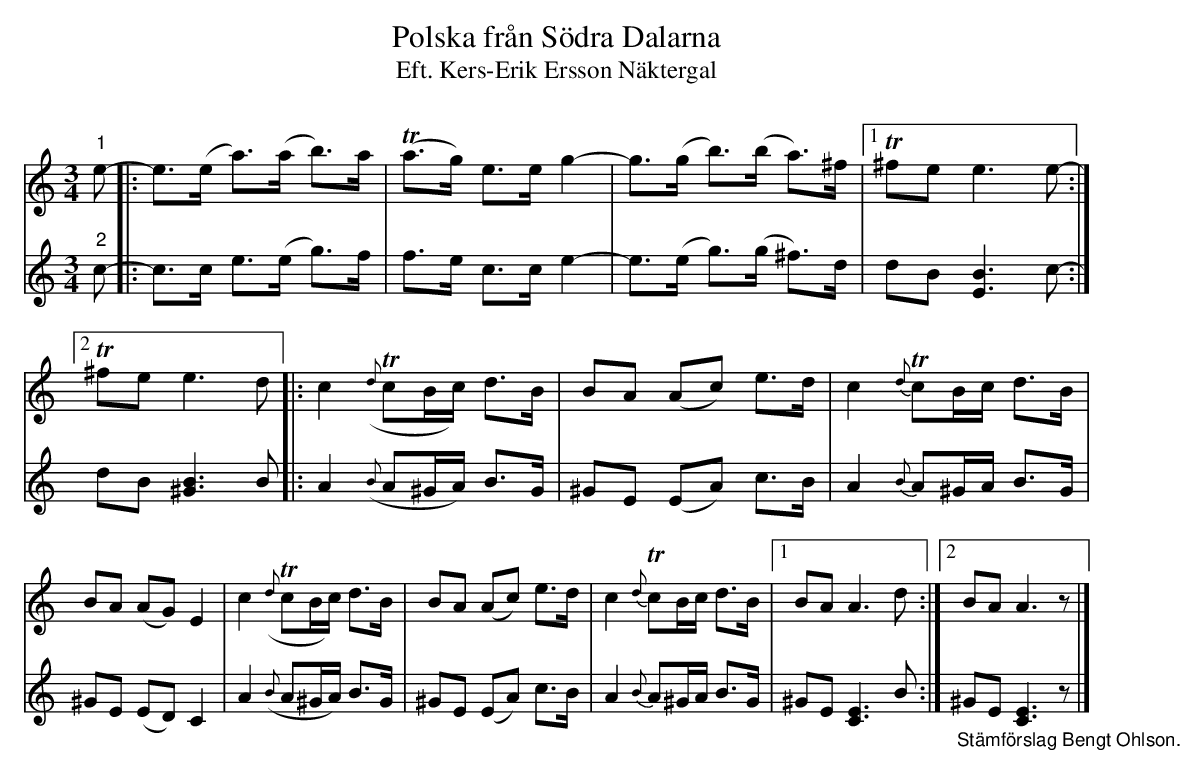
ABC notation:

X:1
T:Polska från Södra Dalarna
T:Eft. Kers-Erik Ersson Näktergal
Q:90
L:1/8
M:3/4
K:Am
V:1
"^1" e- [|: e>(e a>)(a b>)a | T(a>g) e>e g2- | g>(g b>)(b a>)^f |1 T^fe e3 e- :|]2
 T^fe e3 d [|: c2({d} TcB/c/) d>B | BA (Ac) e>d | c2{d} TcB/c/ d>B | BA (AG) E2 |
c2({d} TcB/c/) d>B | BA (Ac) e>d | c2{d} TcB/c/ d>B |1 BA A3 d :|]2 BA A3 z |]
V:2
"^2" c-  [|:  c>c e>(e g>)f  |  f>e c>c e2-  |  e>(e g>)(g ^f>)d  |1  dB [EB]3 c-  :|]2  dB [^GB]3 B  [|:
A2({B} A^G/A/) B>G  |  ^GE (EA) c>B  |  A2{B} A^G/A/ B>G  |  ^GE (ED) C2  |  A2({B} A^G/A/) B>G  |
^GE (EA) c>B  |  A2{B} A^G/A/ B>G  |1  ^GE [CE]3 B  :|]2 "_Stämförslag Bengt Ohlson." ^GE [CE]3 z  |]
